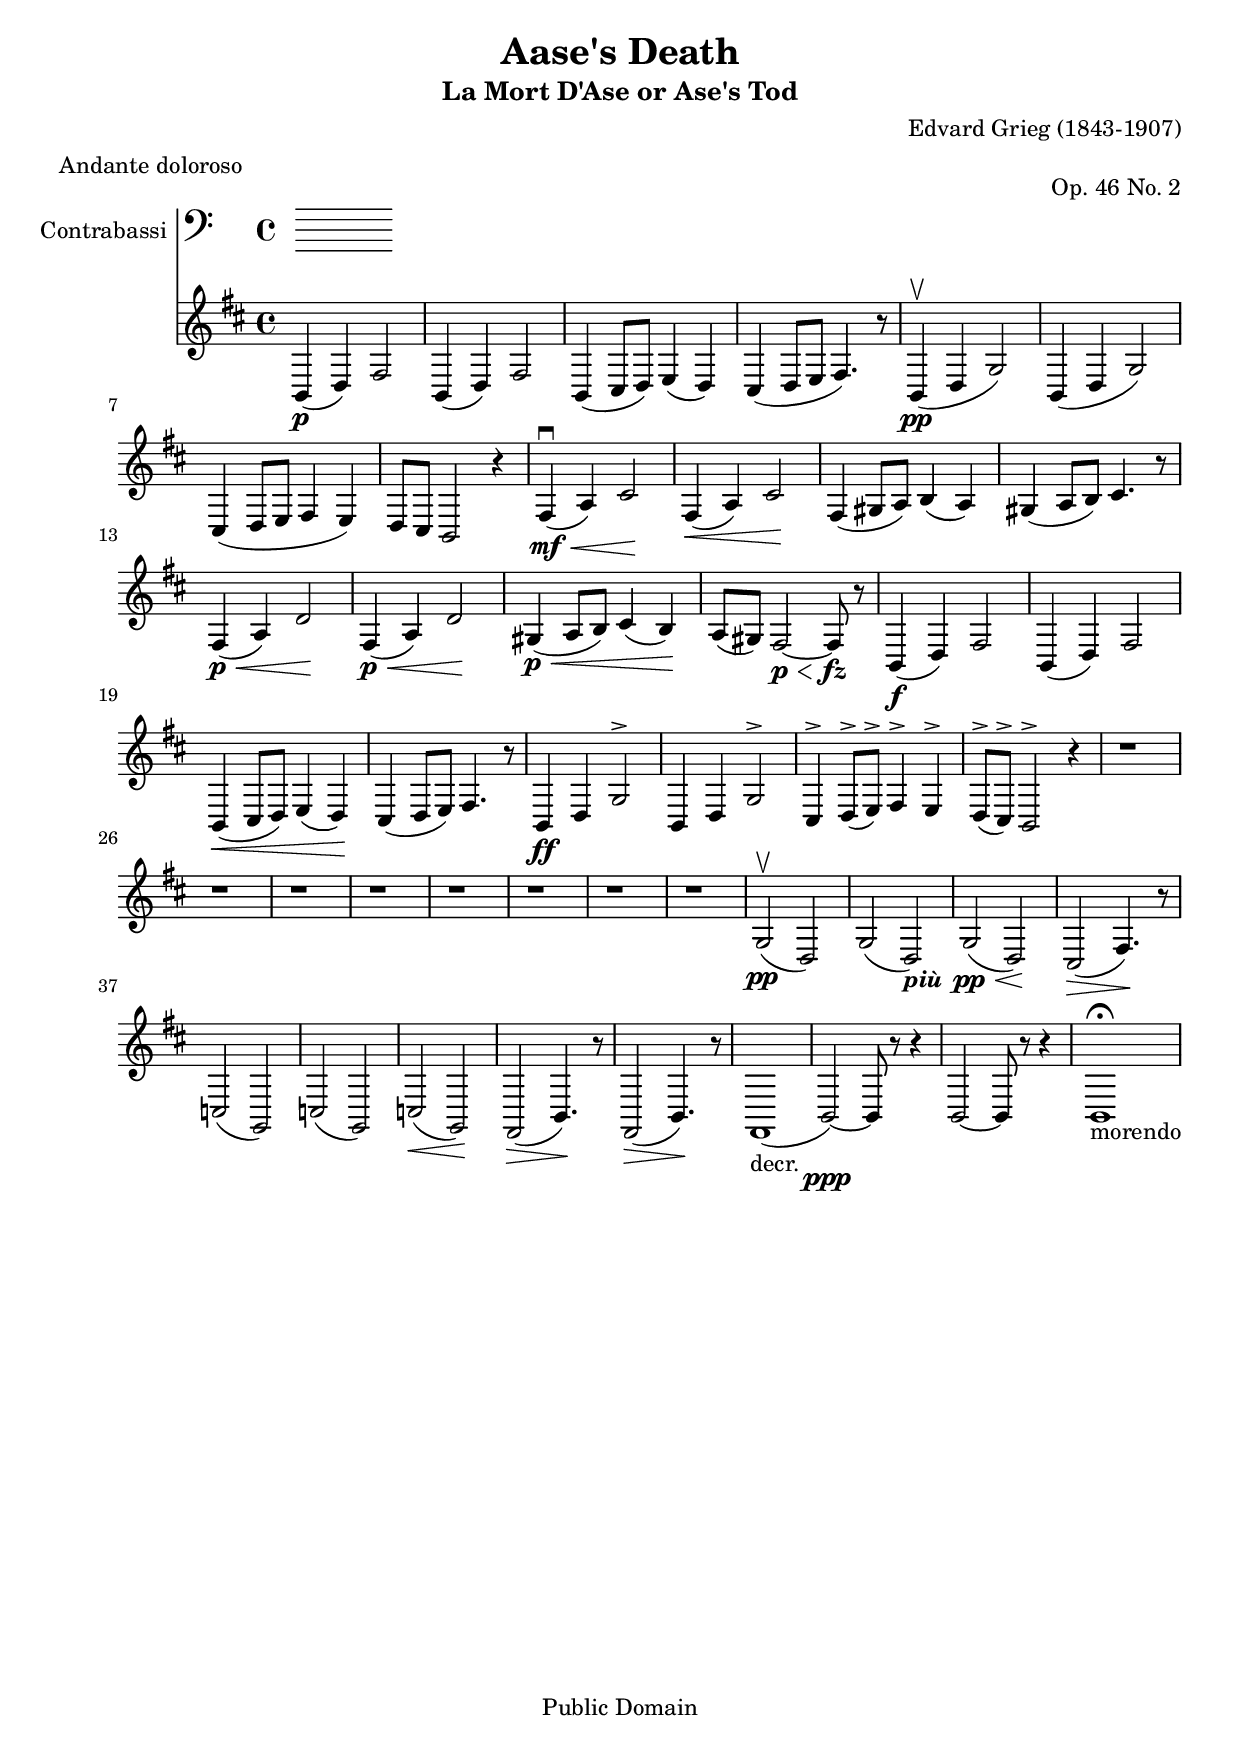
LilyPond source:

\version "2.18.0"

#(set-global-staff-size 20)

\version "2.18.0"

\header {
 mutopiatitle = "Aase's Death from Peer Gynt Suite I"
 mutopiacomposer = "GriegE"
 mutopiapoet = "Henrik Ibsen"
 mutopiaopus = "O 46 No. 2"
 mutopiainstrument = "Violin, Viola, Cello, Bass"
 date = "1874-76 - rescored by Grieg 1886"
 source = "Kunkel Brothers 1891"
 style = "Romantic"
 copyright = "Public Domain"
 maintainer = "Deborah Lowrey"
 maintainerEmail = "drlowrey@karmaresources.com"
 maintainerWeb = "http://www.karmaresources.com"
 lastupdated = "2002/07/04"
 title = "Aase's Death"
 subtitle = "La Mort D'Ase or Ase's Tod"
 composer = "Edvard Grieg (1843-1907)"
 opus = "Op. 46 No. 2"
 meter = "Andante doloroso"

% footer = "Public Domain"
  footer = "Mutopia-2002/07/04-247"
}

\layout {
  indent = 20.0 \mm
  short-indent = 10.0 \mm
}

\version "2.18.0"

contrabassi =   \relative c {
	\time 4/4
	\key d \major

	b4\p (  d) fis2
	b,4 (  d) fis2
	b,4 ( cis8  d) e4 (  d)
	cis ( d8 e  fis4.) r8
	b,4\pp^\upbow ( d  g2)
	b,4 ( d  g2)

	cis,4 ( d8 e fis4  e)
	d8 cis b2 r4
	fis'4\mf^\downbow\cr (  a) cis2\!
	fis,4\cr (  a) cis2\!
	fis,4 ( gis8  a) b4 (  a)
	gis4 ( a8  b) cis4. r8
	fis,4\p\cr (  a) d2\!

	fis,4\p\cr (  a) d2\!
	gis,4\p\cr ( a8  b) cis4 (  b)\!
	a8 (  gis) fis2\p\cr ~ fis8\fz\! r8
	b,4\f (  d) fis2
	b,4 (  d) fis2
	b,4\cr ( cis8  d) e4 (  d)\!
	cis4 ( d8  e) fis4. r8
	b,4\ff d g2^\accent

	b,4 d g2^\accent
	cis,4^\accent d8^\accent (  e)^\accent fis4^\accent e^\accent
	d8^\accent (  cis)^\accent b2^\accent r4
	r1 
	r 
	r 
	r
	
	r 
	r 
	r 
	r
	g'2\pp^\upbow (  d)
	g (  d)_ \markup{\bold {\italic "più"}}
	g\pp\cr (  d)\!
	cis\decr (  fis4.)\! r8

	c2 (  g)
	c (  g)
	c\cr (  g)\!
	fis\decr (  b4.)\! r8
	fis2\decr (  b4.)\! r8
\override DynamicText.extra-offset = #'(0 . -2.5)
	fis1_"decr." (
	b2\ppp) ~ b8 r r4
\revert DynamicText.extra-offset
	b2 ~ b8 r r4
	b1^\fermata_"morendo"
}


\score {
  << 
    \new Staff = "contrabassi" \with {
      midiInstrument = #"contrabass"
      instrumentName = #"Contrabassi "
      shortInstrumentName = #"Cb. "
    }
	\transposition c 
	\clef "bass"
	\context Voice = "contrabassi" \contrabassi
  >>
\include "paper.ly"
\version "1.5.60.jcn1"

\midi { \tempo 4=50 }

}
